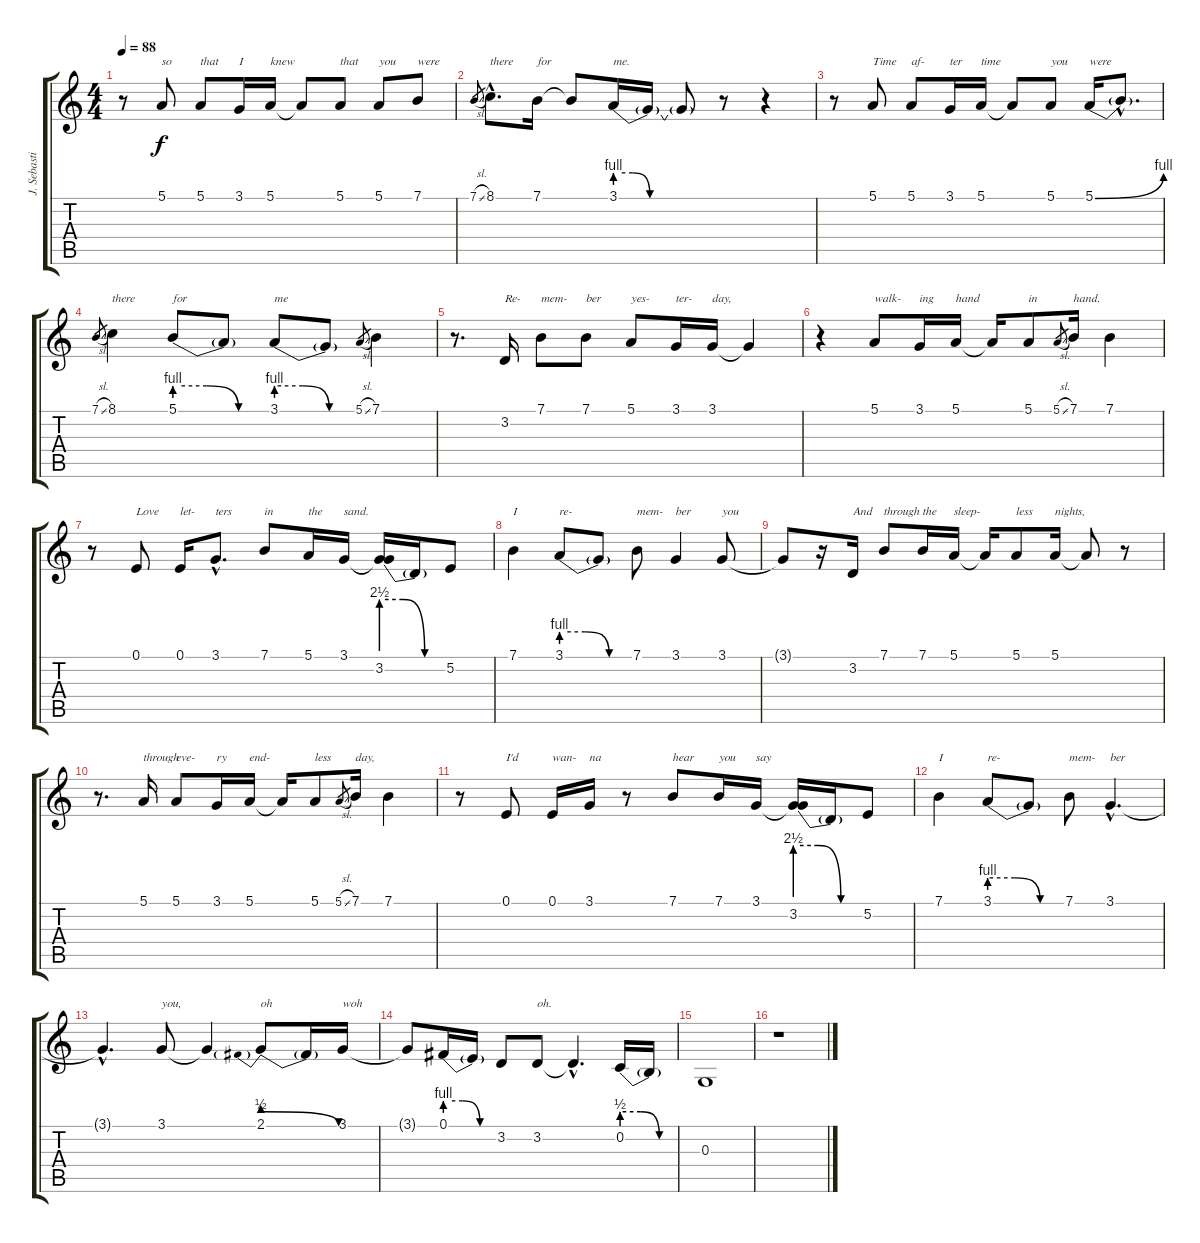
\track ("J. Sebastian Bach - Vocals" "J. Sebasti") {instrument lead2sawtooth}
\staff {score tabs}
\tuning (E4 B3 G3 D3 A2 E2) {hide}
\ts (4 4)
\tempo 88
\clef g2
\ks c
r.8{dy f} 5.1.8{txt "so"} 5.1.8{txt "that"} 3.1.16{txt "I"} 5.1.16{txt "knew"} 5.1{t}.8 5.1.8{txt "that"} 5.1.8{txt "you"} 7.1.8{txt "were"} |
7.1{sl}.8{gr} 8.1{hac}.8{d txt "there"} 7.1.16{txt "for"} 7.1{t}.8 3.1{be (custom 0 4 10 4 20 0 40 0 60 0)}.16{txt "me."} 3.1{t}.16 3.1{t}.8 r.8 r.4 |
r.8 5.1.8{txt "Time"} 5.1.8{txt "af-"} 3.1.16{txt "ter"} 5.1.16{txt "time"} 5.1{t}.8 5.1.8{txt "you"} 5.1{be (bend 0 0 60 4)}.16{txt "were"} 5.1{hac t}.8{d} |
7.1{sl}.8{gr} 8.1.4{txt "there"} 5.1{be (custom 0 4 20 4 40 0 60 0)}.8{txt "for"} 5.1{t}.8 3.1{be (custom 0 4 20 4 40 0 60 0)}.8{txt "me"} 3.1{t}.8 5.1{sl}.8{gr} 7.1.4 |
r.8{d} 3.2.16{txt "Re-"} 7.1.8{txt "mem-"} 7.1.8{txt "ber"} 5.1.8{txt "yes-"} 3.1.16{txt "ter-"} 3.1.16{txt "day,"} 3.1{t}.4 |
r.4 5.1.8{txt "walk-"} 3.1.16{txt "ing"} 5.1.16{txt "hand"} 5.1{t}.16 5.1.8{txt "in"} 5.1{sl}.8{gr} 7.1.16{txt "hand."} 7.1.4 |
r.8 0.1.8{txt "Love"} 0.1.16{txt "let-"} 3.1{hac}.8{d txt "ters"} 7.1.8{txt "in"} 5.1.16{txt "the"} 3.1.16{txt "sand."} (3.1{t} 3.2{be (custom 0 10 20 10 40 0 60 0)}).16 3.2{t}.16 5.2.8 |
7.1.4{txt "I"} 3.1{be (custom 0 4 20 4 40 0 60 0)}.8{txt "re-"} 3.1{t}.8 7.1.8{txt "mem-"} 3.1.4{txt "ber"} 3.1.8{txt "you"} |
3.1{t}.8 r.16 3.2.16{txt "And"} 7.1.8{txt "through"} 7.1.16{txt "the"} 5.1.16{txt "sleep-"} 5.1{t}.16 5.1.8{txt "less"} 5.1.16{txt "nights,"} 5.1{t}.8 r.8 |
r.8{d} 5.1.16{txt "through"} 5.1.8{txt "eve-"} 3.1.16{txt "ry"} 5.1.16{txt "end-"} 5.1{t}.16 5.1.8{txt "less"} 5.1{sl}.8{gr} 7.1.16{txt "day,"} 7.1.4 |
r.8 0.1.8{txt "I'd"} 0.1.16{txt "wan-"} 3.1.16{txt "na"} r.8 7.1.8{txt "hear"} 7.1.16{txt "you"} 3.1.16{txt "say"} (3.1{t} 3.2{be (custom 0 10 20 10 40 0 60 0)}).16 3.2{t}.16 5.2.8 |
7.1.4{txt "I"} 3.1{be (custom 0 4 20 4 40 0 60 0)}.8{txt "re-"} 3.1{t}.8 7.1.8{txt "mem-"} 3.1{hac}.4{d txt "ber"} |
3.1{hac t}.4{d} 3.1.8{txt "you,"} 3.1{t}.4 2.1{be (prebendrelease 0 2 60 0)}.8{txt "oh"} 2.1{t}.16 3.1.16{txt "woh"} |
3.1{t}.8 0.1{be (custom 0 4 20 4 40 0 60 0)}.16 0.1{t}.16 3.2.8 3.2.8{txt "oh."} 3.2{hac t}.4{d} 0.2{be (custom 0 2 20 2 40 0 60 0)}.16 0.2{t}.16 |
0.3.1 |
r.1
